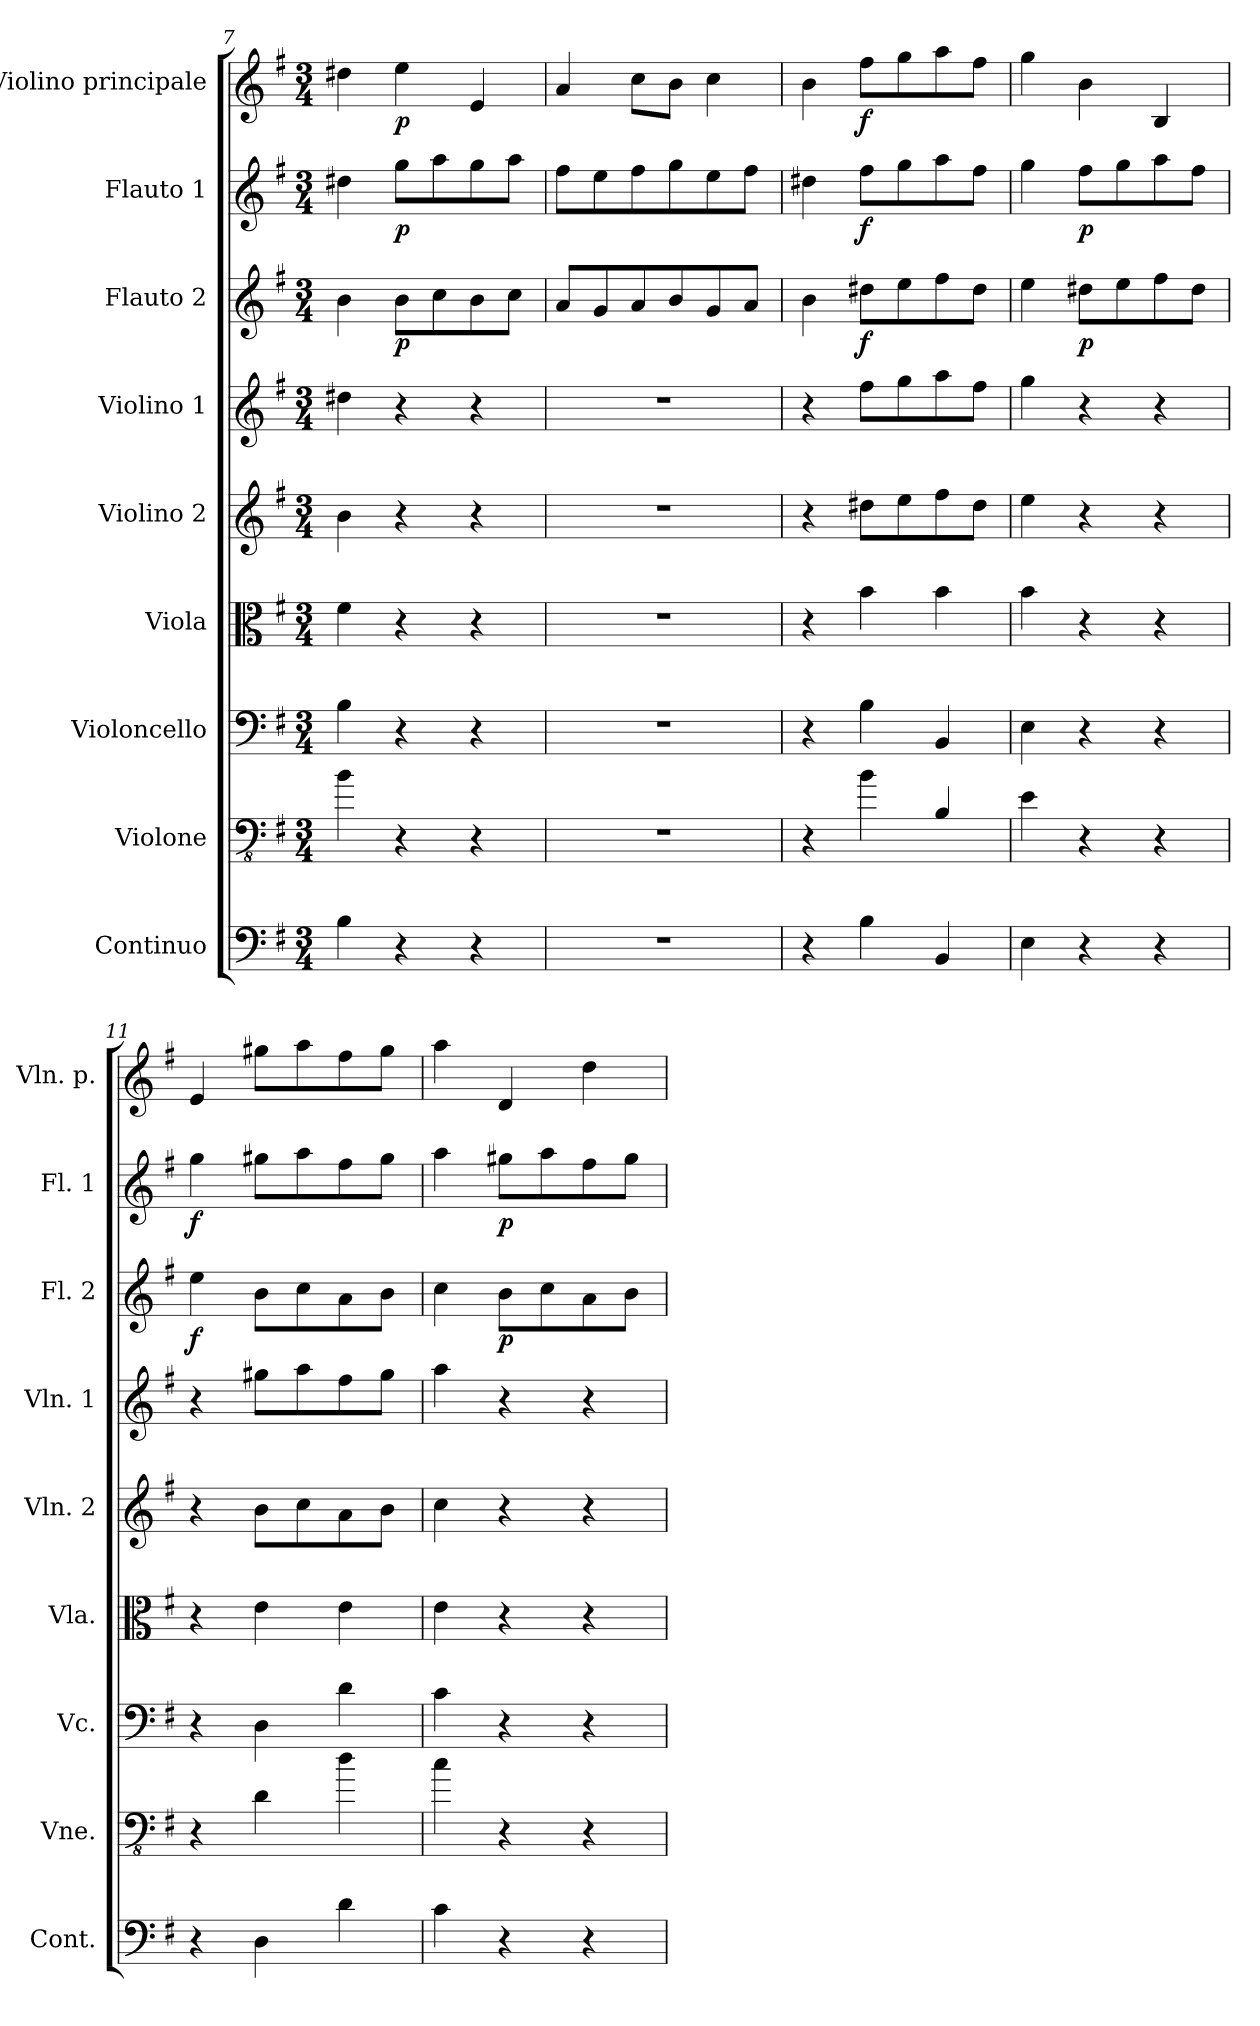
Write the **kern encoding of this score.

**kern	**kern	**kern	**kern	**kern	**kern	**kern	**dynam	**kern	**dynam	**kern	**dynam
*part9	*part8	*part7	*part6	*part5	*part4	*part3	*part3	*part2	*part2	*part1	*part1
*staff9	*staff8	*staff7	*staff6	*staff5	*staff4	*staff3	*staff3	*staff2	*staff2	*staff1	*staff1
*I"Continuo	*I"Violone	*I"Violoncello	*I"Viola	*I"Violino 2	*I"Violino 1	*I"Flauto 2	*	*I"Flauto 1	*	*I"Violino principale	*
*I'Cont.	*I'Vne.	*I'Vc.	*I'Vla.	*I'Vln. 2	*I'Vln. 1	*I'Fl. 2	*	*I'Fl. 1	*	*I'Vln. p.	*
*clefF4	*clefFv4	*clefF4	*clefC3	*clefG2	*clefG2	*clefG2	*	*clefG2	*	*clefG2	*
*	*ITrd7c12	*	*	*	*	*	*	*	*	*	*
*k[f#]	*k[f#]	*k[f#]	*k[f#]	*k[f#]	*k[f#]	*k[f#]	*	*k[f#]	*	*k[f#]	*
*M3/4	*M3/4	*M3/4	*M3/4	*M3/4	*M3/4	*M3/4	*	*M3/4	*	*M3/4	*
=7	=7	=7	=7	=7	=7	=7	=7	=7	=7	=7	=7
4B\	4BB\	4B\	4f#\	4b\	4dd#X\	4b\	.	4dd#X\	.	4dd#X\	.
!	!	!	!	!	!	!	!LO:DY:b	!	!LO:DY:b	!	!LO:DY:b
4r	4r	4r	4r	4r	4r	8b\L	p	8gg\L	p	4ee\	p
.	.	.	.	.	.	8cc\	.	8aa\	.	.	.
4r	4r	4r	4r	4r	4r	8b\	.	8gg\	.	4e/	.
.	.	.	.	.	.	8cc\J	.	8aa\J	.	.	.
=8	=8	=8	=8	=8	=8	=8	=8	=8	=8	=8	=8
2.r	2.r	2.r	2.r	2.r	2.r	8a/L	.	8ff#\L	.	4a/	.
.	.	.	.	.	.	8g/	.	8ee\	.	.	.
.	.	.	.	.	.	8a/	.	8ff#\	.	8cc\L	.
.	.	.	.	.	.	8b/	.	8gg\	.	8b\J	.
.	.	.	.	.	.	8g/	.	8ee\	.	4cc\	.
.	.	.	.	.	.	8a/J	.	8ff#\J	.	.	.
=9	=9	=9	=9	=9	=9	=9	=9	=9	=9	=9	=9
4r	4r	4r	4r	4r	4r	4b\	.	4dd#X\	.	4b\	.
!	!	!	!	!	!	!	!LO:DY:b	!	!LO:DY:b	!	!LO:DY:b
4B\	4BB\	4B\	4b\	8dd#X\L	8ff#\L	8dd#X\L	f	8ff#\L	f	8ff#\L	f
.	.	.	.	8ee\	8gg\	8ee\	.	8gg\	.	8gg\	.
4BB/	4BBB/	4BB/	4b\	8ff#\	8aa\	8ff#\	.	8aa\	.	8aa\	.
.	.	.	.	8dd#\J	8ff#\J	8dd#\J	.	8ff#\J	.	8ff#\J	.
!!LO:LB:g=z
=10	=10	=10	=10	=10	=10	=10	=10	=10	=10	=10	=10
4E\	4EE\	4E\	4b\	4ee\	4gg\	4ee\	.	4gg\	.	4gg\	.
!	!	!	!	!	!	!	!LO:DY:b	!	!LO:DY:b	!	!
4r	4r	4r	4r	4r	4r	8dd#X\L	p	8ff#\L	p	4b\	.
.	.	.	.	.	.	8ee\	.	8gg\	.	.	.
4r	4r	4r	4r	4r	4r	8ff#\	.	8aa\	.	4B/	.
.	.	.	.	.	.	8dd#\J	.	8ff#\J	.	.	.
=11	=11	=11	=11	=11	=11	=11	=11	=11	=11	=11	=11
!	!	!	!	!	!	!	!LO:DY:b	!	!LO:DY:b	!	!
4r	4r	4r	4r	4r	4r	4ee\	f	4gg\	f	4e/	.
4D\	4DD\	4D\	4e\	8b\L	8gg#X\L	8b\L	.	8gg#X\L	.	8gg#X\L	.
.	.	.	.	8cc\	8aa\	8cc\	.	8aa\	.	8aa\	.
4d\	4D\	4d\	4e\	8a\	8ff#\	8a\	.	8ff#\	.	8ff#\	.
.	.	.	.	8b\J	8gg#\J	8b\J	.	8gg#\J	.	8gg#\J	.
=12	=12	=12	=12	=12	=12	=12	=12	=12	=12	=12	=12
4c\	4C\	4c\	4e\	4cc\	4aa\	4cc\	.	4aa\	.	4aa\	.
!	!	!	!	!	!	!	!LO:DY:b	!	!LO:DY:b	!	!
4r	4r	4r	4r	4r	4r	8b\L	p	8gg#X\L	p	4d/	.
.	.	.	.	.	.	8cc\	.	8aa\	.	.	.
4r	4r	4r	4r	4r	4r	8a\	.	8ff#\	.	4dd\	.
.	.	.	.	.	.	8b\J	.	8gg#\J	.	.	.
=	=	=	=	=	=	=	=	=	=	=	=
*-	*-	*-	*-	*-	*-	*-	*-	*-	*-	*-	*-
